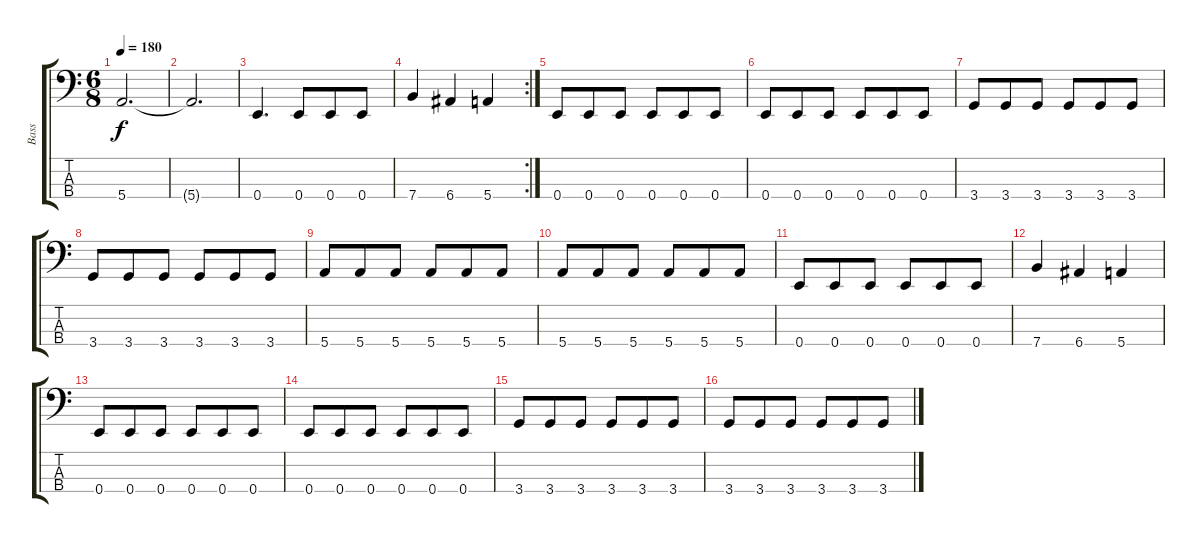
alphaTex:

\track ("Bass" "Bass") {instrument electricbasspick}
\staff {score tabs}
\tuning (G2 D2 A1 E1) {hide}
\ts (6 8)
\tempo 180
\clef f4
\ks c
5.4.2{d dy f} |
5.4{t}.2{d} |
0.4.4{d} 0.4.8 0.4.8 0.4.8 |
\rc 2
7.4.4 6.4.4 5.4.4 |
0.4.8 0.4.8 0.4.8 0.4.8 0.4.8 0.4.8 |
0.4.8 0.4.8 0.4.8 0.4.8 0.4.8 0.4.8 |
3.4.8 3.4.8 3.4.8 3.4.8 3.4.8 3.4.8 |
3.4.8 3.4.8 3.4.8 3.4.8 3.4.8 3.4.8 |
5.4.8 5.4.8 5.4.8 5.4.8 5.4.8 5.4.8 |
5.4.8 5.4.8 5.4.8 5.4.8 5.4.8 5.4.8 |
0.4.8 0.4.8 0.4.8 0.4.8 0.4.8 0.4.8 |
7.4.4 6.4.4 5.4.4 |
0.4.8 0.4.8 0.4.8 0.4.8 0.4.8 0.4.8 |
0.4.8 0.4.8 0.4.8 0.4.8 0.4.8 0.4.8 |
3.4.8 3.4.8 3.4.8 3.4.8 3.4.8 3.4.8 |
3.4.8 3.4.8 3.4.8 3.4.8 3.4.8 3.4.8
